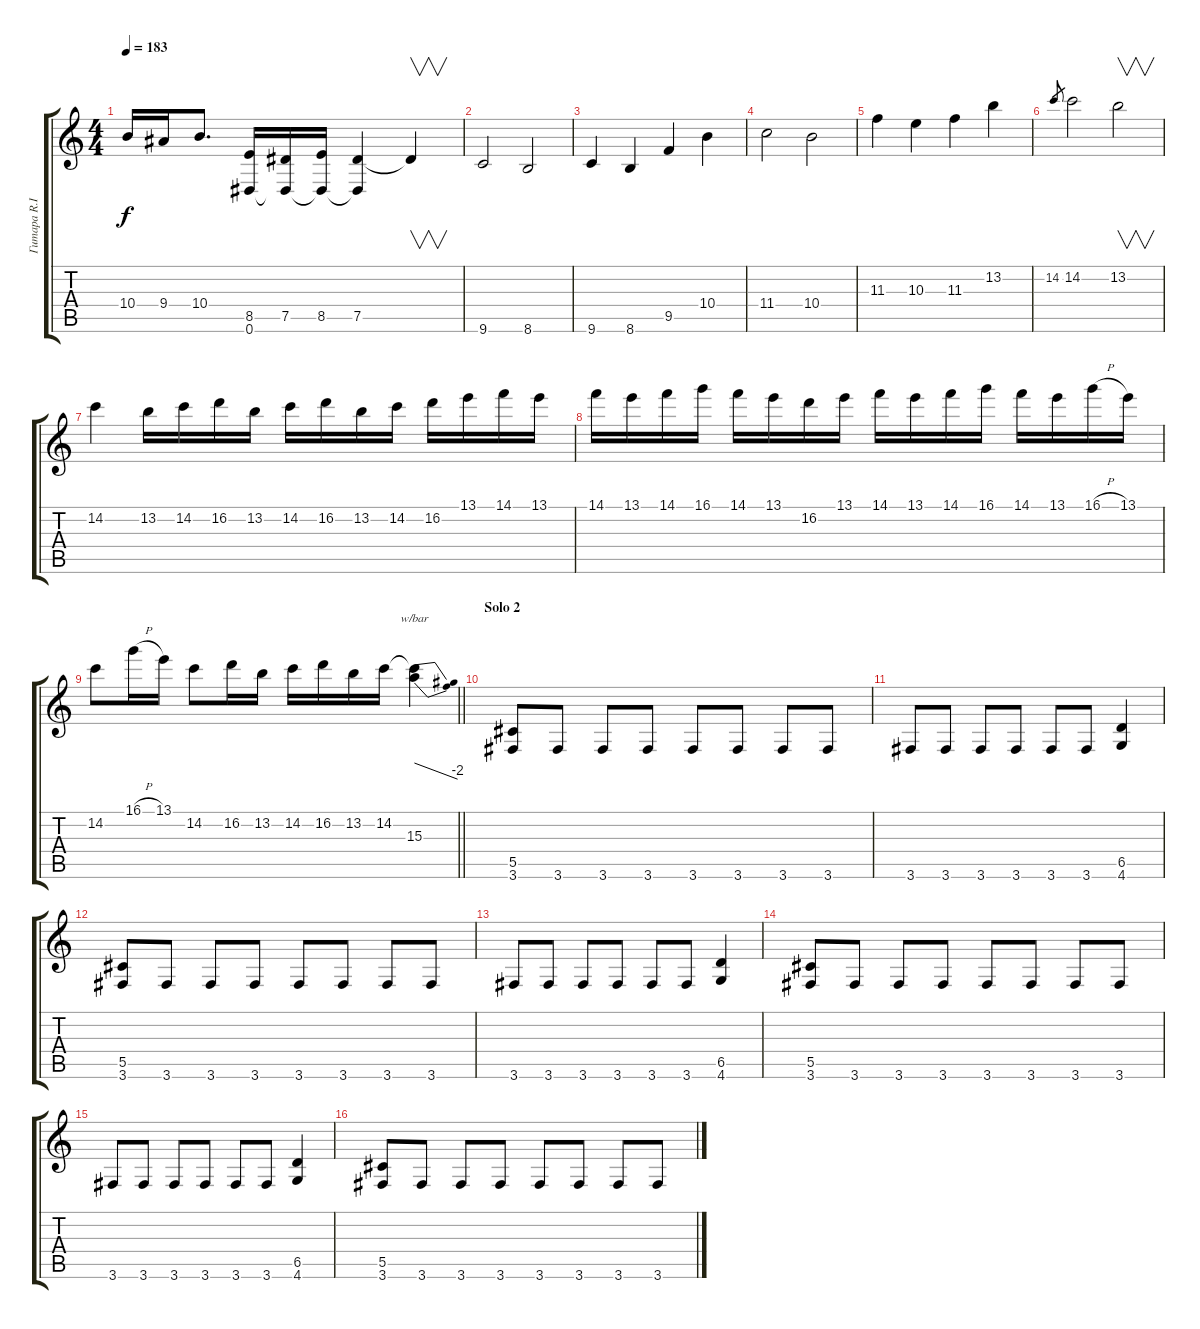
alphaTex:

\track ("Гитара R.I.P. Hanneman" "Гитара R.I") {instrument overdrivenguitar}
\staff {score tabs}
\tuning (Eb4 Bb3 Gb3 Db3 Ab2 Eb2) {hide}
\ts (4 4)
\tempo 183
\clef g2
\ks c
10.4.16{dy f} 9.4.16 10.4.8{d} (8.5 0.6).16 (7.5 0.6{t}).16 (8.5 0.6{t}).16 (7.5 0.6{t}).4 7.5{t}.4{v} |
9.6.2 8.6.2 |
9.6.4 8.6.4 9.5.4 10.4.4 |
11.4.2 10.4.2 |
11.3.4 10.3.4 11.3.4 13.2.4 |
14.2.8{gr} 14.2.2 13.2.2{v} |
14.2.4 13.2.16 14.2.16 16.2.16 13.2.16 14.2.16 16.2.16 13.2.16 14.2.16 16.2.16 13.1.16 14.1.16 13.1.16 |
14.1.16 13.1.16 14.1.16 16.1.16 14.1.16 13.1.16 16.2.16 13.1.16 14.1.16 13.1.16 14.1.16 16.1.16 14.1.16 13.1.16 16.1{h}.16 13.1.16 |
\barLineRight lightlight
14.2.8 16.1{h}.16 13.1.16 14.2.8 16.2.16 13.2.16 14.2.16 16.2.16 13.2.16 14.2.16 (14.2{t} 15.3).4{tbe (dive default 0 0 60 -8)} |
\section ("" "Solo 2")
(5.5 3.6).8 3.6.8 3.6.8 3.6.8 3.6.8 3.6.8 3.6.8 3.6.8 |
3.6.8 3.6.8 3.6.8 3.6.8 3.6.8 3.6.8 (6.5 4.6).4 |
(5.5 3.6).8 3.6.8 3.6.8 3.6.8 3.6.8 3.6.8 3.6.8 3.6.8 |
3.6.8 3.6.8 3.6.8 3.6.8 3.6.8 3.6.8 (6.5 4.6).4 |
(5.5 3.6).8 3.6.8 3.6.8 3.6.8 3.6.8 3.6.8 3.6.8 3.6.8 |
3.6.8 3.6.8 3.6.8 3.6.8 3.6.8 3.6.8 (6.5 4.6).4 |
(5.5 3.6).8 3.6.8 3.6.8 3.6.8 3.6.8 3.6.8 3.6.8 3.6.8
